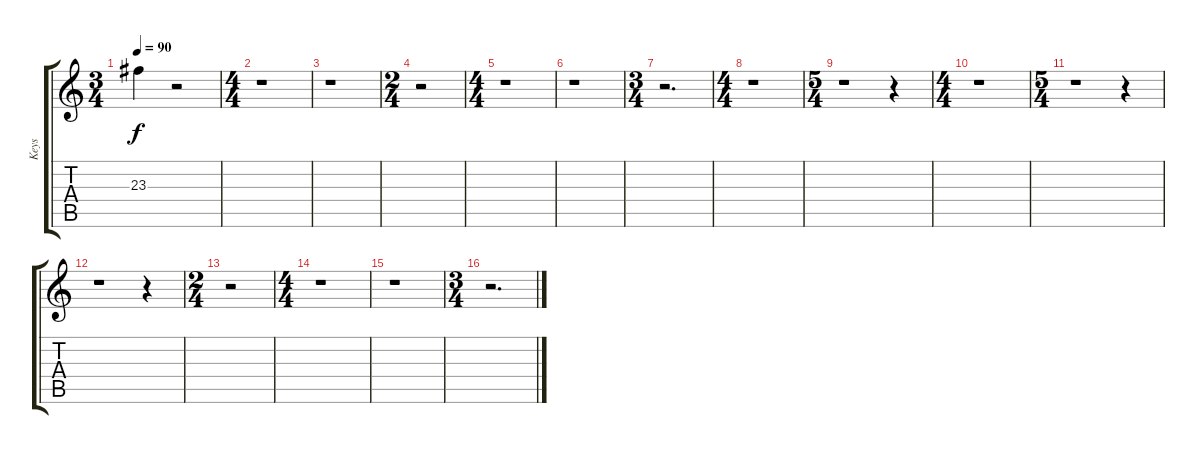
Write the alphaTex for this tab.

\track ("Keys" "Keys") {instrument honkytonkpiano}
\staff {score tabs}
\tuning (E4 B3 G3 D3 A2 E2) {hide}
\ts (3 4)
\tempo 90
\clef g2
\ks c
23.3{t}.4{dy f} r.2 |
\ts (4 4)
r.1 |
r.1 |
\ts (2 4)
r.2 |
\ts (4 4)
r.1 |
r.1 |
\ts (3 4)
r.2{d} |
\ts (4 4)
r.1 |
\ts (5 4)
r.1 r.4 |
\ts (4 4)
r.1 |
\ts (5 4)
r.1 r.4 |
r.1 r.4 |
\ts (2 4)
r.2 |
\ts (4 4)
r.1 |
r.1 |
\ts (3 4)
r.2{d}
